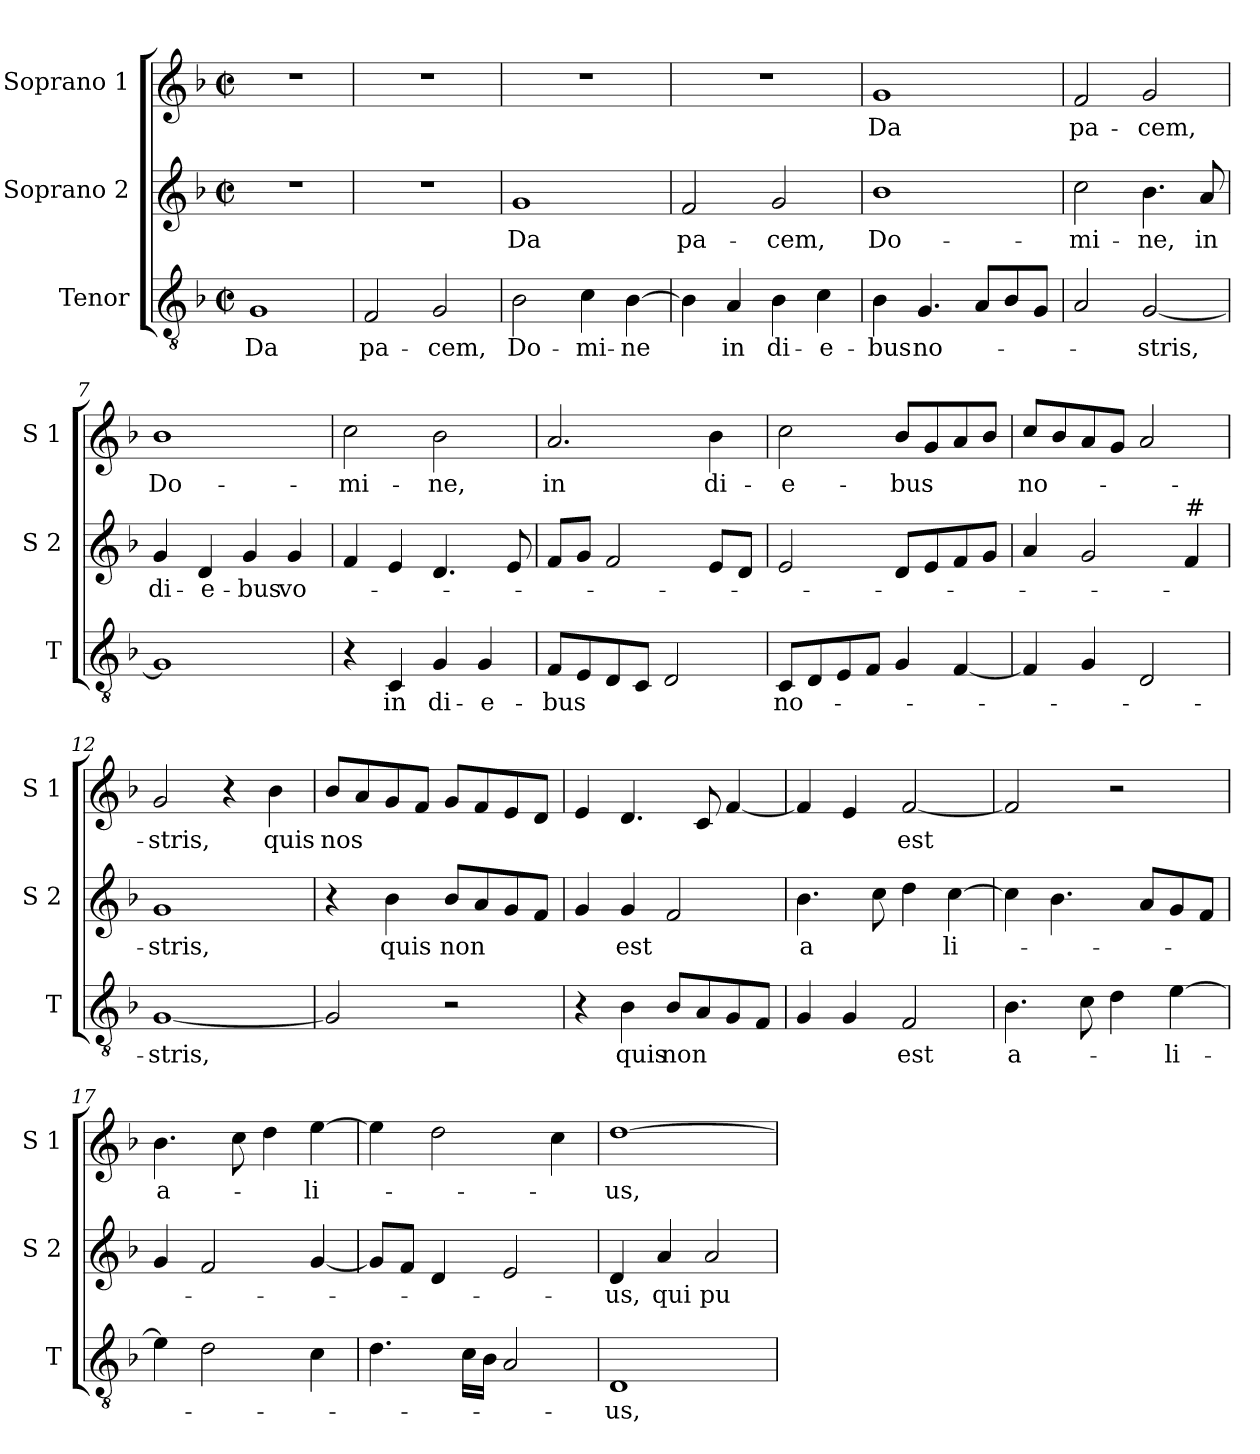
**kern	**text	**kern	**text	**kern	**text
*part3	*part3	*part2	*part2	*part1	*part1
*staff3	*staff3	*staff2	*staff2	*staff1	*staff1
*I"Tenor	*	*I"Soprano 2	*	*I"Soprano 1	*
*I'T	*	*I'S 2	*	*I'S 1	*
*clefGv2	*	*clefG2	*	*clefG2	*
*k[b-]	*	*k[b-]	*	*k[b-]	*
*F:	*	*F:	*	*F:	*
*M2/2	*	*M2/2	*	*M2/2	*
*met(c|)	*	*met(c|)	*	*met(c|)	*
=1	=1	=1	=1	=1	=1
!	!LO:LY:b	!	!	!	!
1G	Da	1r	.	1r	.
=2	=2	=2	=2	=2	=2
!	!LO:LY:b	!	!	!	!
2F/	pa-	1r	.	1r	.
!	!LO:LY:b	!	!	!	!
2G/	-cem,	.	.	.	.
=3	=3	=3	=3	=3	=3
!	!LO:LY:b	!	!LO:LY:b	!	!
2B-\	Do-	1g	Da	1r	.
!	!LO:LY:b	!	!	!	!
4c\	-mi-	.	.	.	.
!	!LO:LY:b	!	!	!	!
[4B-\	-ne	.	.	.	.
=4	=4	=4	=4	=4	=4
!	!	!	!LO:LY:b	!	!
4B-\]	.	2f/	pa-	1r	.
!	!LO:LY:b	!	!	!	!
4A/	in	.	.	.	.
!	!LO:LY:b	!	!LO:LY:b	!	!
4B-\	di-	2g/	-cem,	.	.
!	!LO:LY:b	!	!	!	!
4c\	-e-	.	.	.	.
=5	=5	=5	=5	=5	=5
!	!LO:LY:b	!	!LO:LY:b	!	!LO:LY:b
4B-\	-bus	1b-	Do-	1g	Da
!	!LO:LY:b	!	!	!	!
4.G/	no-	.	.	.	.
8A/L	.	.	.	.	.
8B-/	.	.	.	.	.
8G/J	.	.	.	.	.
=6	=6	=6	=6	=6	=6
!	!	!	!LO:LY:b	!	!LO:LY:b
2A/	.	2cc\	-mi-	2f/	pa-
!	!LO:LY:b	!	!LO:LY:b	!	!LO:LY:b
[2G/	-stris,	4.b-\	-ne,	2g/	-cem,
!	!	!	!LO:LY:b	!	!
.	.	8a/	in	.	.
!!LO:LB:g=z
=7	=7	=7	=7	=7	=7
!	!	!	!LO:LY:b	!	!LO:LY:b
1G]	.	4g/	di-	1b-	Do-
!	!	!	!LO:LY:b	!	!
.	.	4d/	-e-	.	.
!	!	!	!LO:LY:b	!	!
.	.	4g/	-bus	.	.
!	!	!	!LO:LY:b	!	!
.	.	4g/	vo-	.	.
=8	=8	=8	=8	=8	=8
!	!	!	!	!	!LO:LY:b
4r	.	4f/	.	2cc\	-mi-
!	!LO:LY:b	!	!	!	!
4C/	in	4e/	.	.	.
!	!LO:LY:b	!	!	!	!LO:LY:b
4G/	di-	4.d/	.	2b-\	-ne,
!	!LO:LY:b	!	!	!	!
4G/	-e-	.	.	.	.
.	.	8e/	.	.	.
=9	=9	=9	=9	=9	=9
!	!LO:LY:b	!	!	!	!LO:LY:b
8F/L	-bus	8f/L	.	2.a/	in
8E/	.	8g/J	.	.	.
8D/	.	2f/	.	.	.
8C/J	.	.	.	.	.
2D/	.	.	.	.	.
!	!	!	!	!	!LO:LY:b
.	.	8e/L	.	4b-\	di-
.	.	8d/J	.	.	.
=10	=10	=10	=10	=10	=10
!	!LO:LY:b	!	!	!	!LO:LY:b
8C/L	no-	2e/	.	2cc\	-e-
8D/	.	.	.	.	.
8E/	.	.	.	.	.
8F/J	.	.	.	.	.
!	!	!	!	!	!LO:LY:b
4G/	.	8d/L	.	8b-/L	-bus
.	.	8e/	.	8g/	.
[4F/	.	8f/	.	8a/	.
.	.	8g/J	.	8b-/J	.
=11	=11	=11	=11	=11	=11
!	!	!	!	!	!LO:LY:b
4F/]	.	4a/	.	8cc/L	no-
.	.	.	.	8b-/	.
4G/	.	2g/	.	8a/	.
.	.	.	.	8g/J	.
2D/	.	.	.	2a/	.
!	!	!LO:TX:a:t=#	!	!	!
.	.	4f/	.	.	.
=12	=12	=12	=12	=12	=12
!	!LO:LY:b	!	!LO:LY:b	!	!LO:LY:b
[1G	-stris,	1g	-stris,	2g/	-stris,
.	.	.	.	4r	.
!	!	!	!	!	!LO:LY:b
.	.	.	.	4b-\	quis
!!LO:LB:g=z
=13	=13	=13	=13	=13	=13
!	!	!	!	!	!LO:LY:b
2G/]	.	4r	.	8b-/L	nos
.	.	.	.	8a/	.
!	!	!	!LO:LY:b	!	!
.	.	4b-\	quis	8g/	.
.	.	.	.	8f/J	.
!	!	!	!LO:LY:b	!	!
2r	.	8b-/L	non	8g/L	.
.	.	8a/	.	8f/	.
.	.	8g/	.	8e/	.
.	.	8f/J	.	8d/J	.
=14	=14	=14	=14	=14	=14
4r	.	4g/	.	4e/	.
!	!LO:LY:b	!	!LO:LY:b	!	!
4B-\	quis	4g/	est	4.d/	.
!	!LO:LY:b	!	!	!	!
8B-/L	non	2f/	.	.	.
8A/	.	.	.	8c/	.
8G/	.	.	.	[4f/	.
8F/J	.	.	.	.	.
=15	=15	=15	=15	=15	=15
!	!	!	!LO:LY:b	!	!
4G/	.	4.b-\	a	4f/]	.
4G/	.	.	.	4e/	.
.	.	8cc\	.	.	.
!	!LO:LY:b	!	!	!	!LO:LY:b
2F/	est	4dd\	.	[2f/	est
!	!	!	!LO:LY:b	!	!
.	.	[4cc\	li-	.	.
=16	=16	=16	=16	=16	=16
!	!LO:LY:b	!	!	!	!
4.B-\	a-	4cc\]	.	2f/]	.
.	.	4.b-\	.	.	.
8c\	.	.	.	.	.
4d\	.	.	.	2r	.
.	.	8a/L	.	.	.
!	!LO:LY:b	!	!	!	!
[4e\	-li-	8g/	.	.	.
.	.	8f/J	.	.	.
=17	=17	=17	=17	=17	=17
!	!	!	!	!	!LO:LY:b
4e\]	.	4g/	.	4.b-\	a-
2d\	.	2f/	.	.	.
.	.	.	.	8cc\	.
.	.	.	.	4dd\	.
!	!	!	!	!	!LO:LY:b
4c\	.	[4g/	.	[4ee\	-li-
!!LO:PB:g=z
=18	=18	=18	=18	=18	=18
4.d\	.	8g/L]	.	4ee\]	.
.	.	8f/J	.	.	.
.	.	4d/	.	2dd\	.
16c\LL	.	.	.	.	.
16B-\JJ	.	.	.	.	.
2A/	.	2e/	.	.	.
.	.	.	.	4cc\	.
=19	=19	=19	=19	=19	=19
!	!LO:LY:b	!	!LO:LY:b	!	!LO:LY:b
1D	-us,	4d/	-us,	[1dd	-us,
!	!	!	!LO:LY:b	!	!
.	.	4a/	qui	.	.
!	!	!	!LO:LY:b	!	!
.	.	2a/	pu-	.	.
=	=	=	=	=	=
*-	*-	*-	*-	*-	*-
